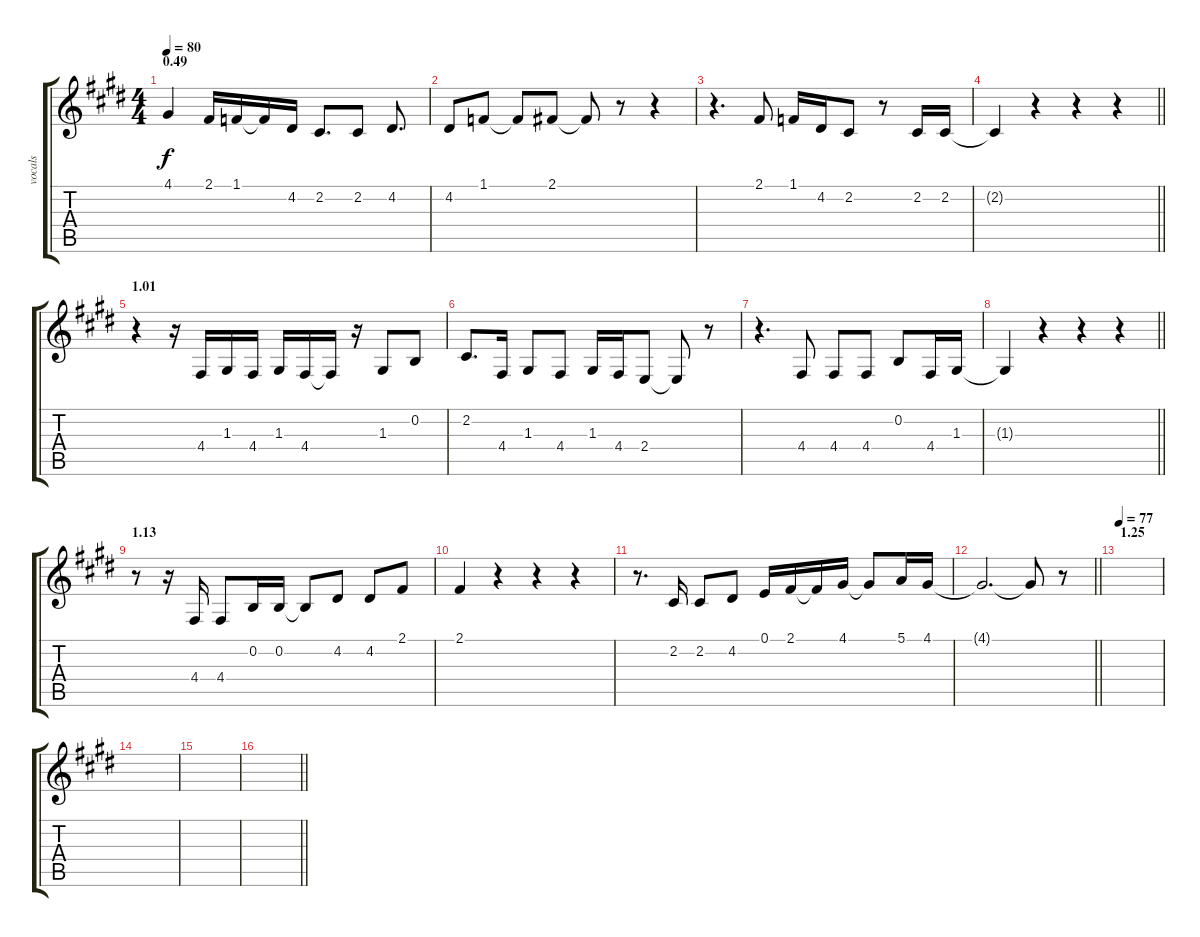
\track ("vocals" "vocals") {instrument clarinet}
\staff {score tabs}
\tuning (E4 B3 G3 D3 A2 E2) {hide}
\ts (4 4)
\section ("" "0.49")
\tempo 80
\clef g2
\ks e
4.1.4{dy f} 2.1.16 1.1.16 1.1{t}.16 4.2.16 2.2.8{d} 2.2.8 4.2.8{d} |
4.2.8 1.1.8 1.1{t}.8 2.1.8 2.1{t}.8 r.8 r.4 |
r.4{d} 2.1.8 1.1.16 4.2.16 2.2.8 r.8 2.2.16 2.2.16 |
\barLineRight lightlight
2.2{t}.4 r.4 r.4 r.4 |
\section ("" "1.01")
r.4 r.16 4.4.16 1.3.16 4.4.16 1.3.16 4.4.16 4.4{t}.16 r.16 1.3.8 0.2.8 |
2.2.8{d} 4.4.16 1.3.8 4.4.8 1.3.16 4.4.16 2.4.8 2.4{t}.8 r.8 |
r.4{d} 4.4.8 4.4.8 4.4.8 0.2.8 4.4.16 1.3.16 |
\barLineRight lightlight
1.3{t}.4 r.4 r.4 r.4 |
\section ("" "1.13")
r.8 r.16 4.4.16 4.4.8 0.2.16 0.2.16 0.2{t}.8 4.2.8 4.2.8 2.1.8 |
2.1.4 r.4 r.4 r.4 |
r.8{d} 2.2.16 2.2.8 4.2.8 0.1.16 2.1.16 2.1{t}.16 4.1.16 4.1{t}.8 5.1.16 4.1.16 |
\barLineRight lightlight
4.1{t}.2{d} 4.1{t}.8 r.8 |
\section ("" "1.25")
\tempo 77
|
|
|
\barLineRight lightlight
